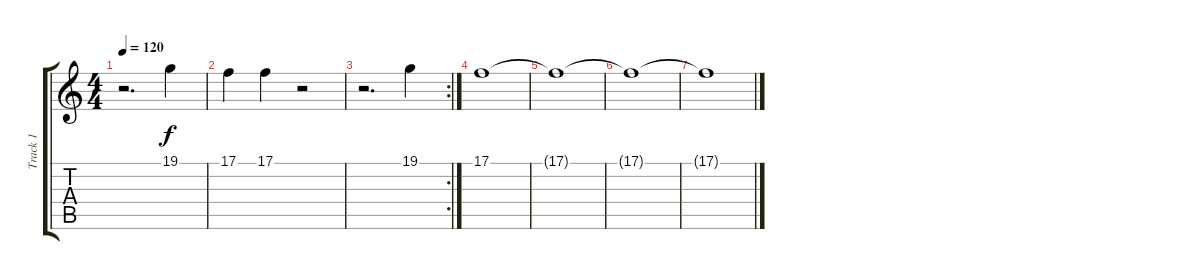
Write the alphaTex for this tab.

\track ("Track 1" "Track 1") {instrument stringensemble1}
\staff {score tabs}
\tuning (C4 G3 Eb3 Bb2 F2 C2) {hide}
\ts (4 4)
\tempo 120
\clef g2
\ks c
r.2{d dy f} 19.1.4 |
17.1.4 17.1.4 r.2 |
\rc 2
r.2{d} 19.1.4 |
17.1.1 |
17.1{t}.1 |
17.1{t}.1 |
17.1{t}.1
